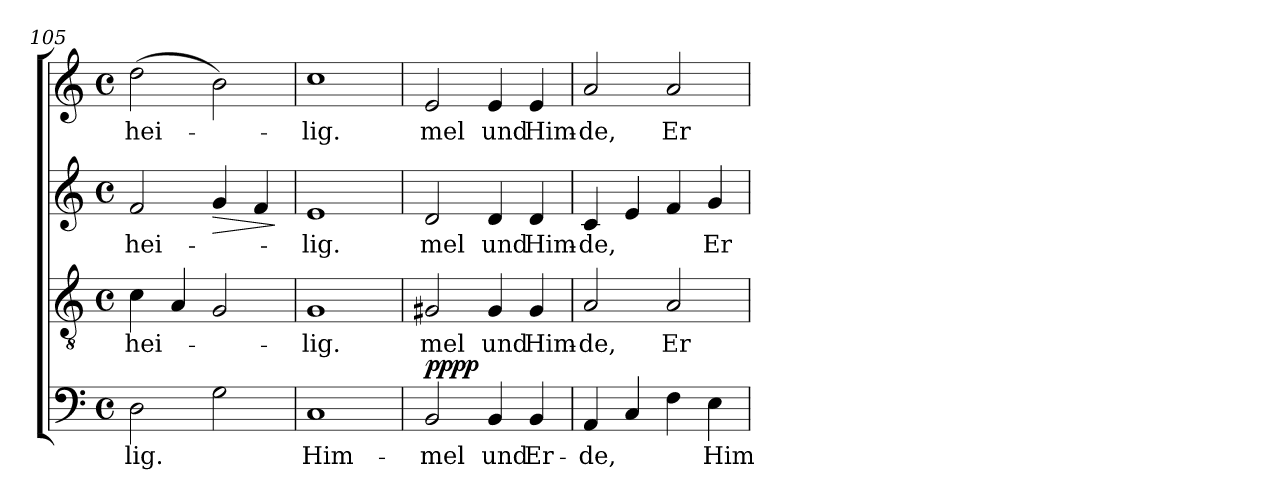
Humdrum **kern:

**kern	**text	**kern	**text	**kern	**text	**kern	**text	**dynam
*part1	*part1	*part1	*part1	*part1	*part1	*part1	*part1	*part1
*staff4	*staff4	*staff3	*staff3	*staff2	*staff2	*staff1	*staff1	*staff1/2/3/4
*clefF4	*	*clefGv2	*	*clefG2	*	*clefG2	*	*
*k[]	*	*k[]	*	*k[]	*	*k[]	*	*
*C:	*	*C:	*	*C:	*	*C:	*	*
*M4/4	*	*M4/4	*	*M4/4	*	*M4/4	*	*
*met(c)	*	*met(c)	*	*met(c)	*	*met(c)	*	*
=105	=105	=105	=105	=105	=105	=105	=105	=105
!	!LO:LY:b	!	!LO:LY:b	!	!LO:LY:b	!	!LO:LY:b	!
2D\	-lig.	4c\	-hei-	2f/	-hei-	(>2dd\	-hei-	.
.	.	4A/	.	.	.	.	.	.
!	!	!	!	!	!	!	!	!LO:HP:b=2
!	!	!	!	!	!	!	!	!LO:HP:n=1:b
2G\	.	2G/	.	4g/	.	2b\)	.	> >
.	.	.	.	4f/	.	.	.	.
.	.	.	.	.	.	.	.	]
=106	=106	=106	=106	=106	=106	=106	=106	=106
!	!LO:LY:b	!	!LO:LY:b	!	!LO:LY:b	!	!LO:LY:b	!
1C	Him-	1G	lig.	1e	lig.	1cc	lig.	.
.	.	.	.	.	.	.	.	]
=107	=107	=107	=107	=107	=107	=107	=107	=107
!	!LO:LY:b	!	!LO:LY:b	!	!LO:LY:b	!	!LO:LY:b	!LO:DY:a=4
!	!	!	!	!	!	!	!	!LO:DY:n=1:a=3
!	!	!	!	!	!	!	!	!LO:DY:n=2:a=2
!	!	!	!	!	!	!	!	!LO:DY:n=3:a
2BB/	-mel	2G#X/	-mel	2d/	-mel	2e/	-mel	p p p p
!	!LO:LY:b	!	!LO:LY:b	!	!LO:LY:b	!	!LO:LY:b	!
4BB/	und	4G#/	und	4d/	und	4e/	und	.
!	!LO:LY:b	!	!LO:LY:b	!	!LO:LY:b	!	!LO:LY:b	!
4BB/	Er-	4G#/	Him-	4d/	Him-	4e/	Him-	.
=108	=108	=108	=108	=108	=108	=108	=108	=108
!	!LO:LY:b	!	!LO:LY:b	!	!LO:LY:b	!	!LO:LY:b	!
4AA/	-de,	2A/	-de,	4c/	-de,	2a/	-de,	.
4C/	.	.	.	4e/	.	.	.	.
!	!	!	!LO:LY:b	!	!	!	!LO:LY:b	!
4F\	.	2A/	Er-	4f/	.	2a/	Er-	.
!	!LO:LY:b	!	!	!	!LO:LY:b	!	!	!
4E\	Him-	.	.	4g/	Er-	.	.	.
=	=	=	=	=	=	=	=	=
*-	*-	*-	*-	*-	*-	*-	*-	*-
